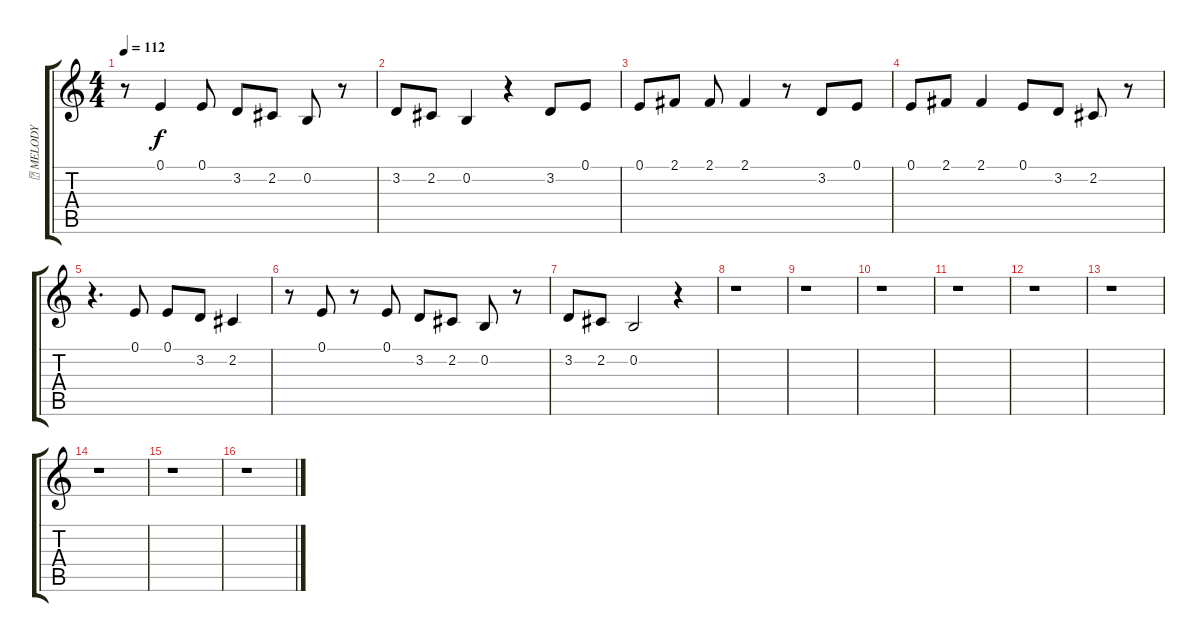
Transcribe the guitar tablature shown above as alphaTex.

\track ("\u000b MELODY" "\u000b MELODY") {instrument lead6voice}
\staff {score tabs}
\tuning (E4 B3 G3 D3 A2 E2) {hide}
\ts (4 4)
\tempo 112
\clef g2
\ks c
r.8{dy f} 0.1.4 0.1.8 3.2.8 2.2.8 0.2.8 r.8 |
3.2.8 2.2.8 0.2.4 r.4 3.2.8 0.1.8 |
0.1.8 2.1.8 2.1.8 2.1.4 r.8 3.2.8 0.1.8 |
0.1.8 2.1.8 2.1.4 0.1.8 3.2.8 2.2.8 r.8 |
r.4{d} 0.1.8 0.1.8 3.2.8 2.2.4 |
r.8 0.1.8 r.8 0.1.8 3.2.8 2.2.8 0.2.8 r.8 |
3.2.8 2.2.8 0.2.2 r.4 |
r.1 |
r.1 |
r.1 |
r.1 |
r.1 |
r.1 |
r.1 |
r.1 |
r.1
